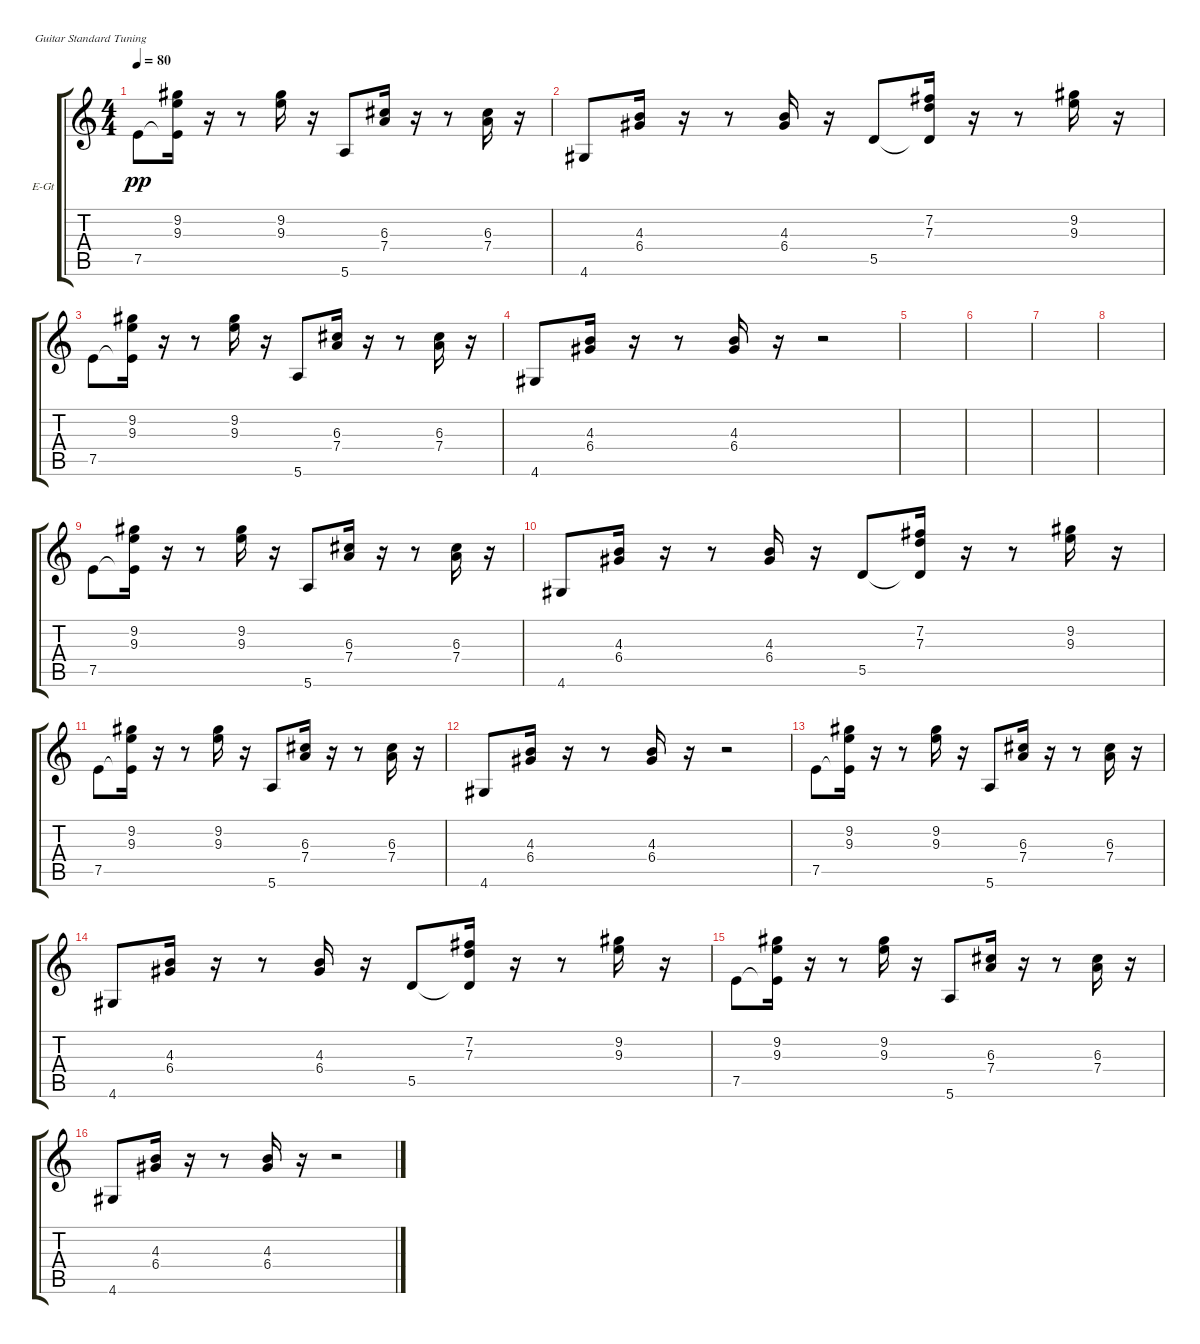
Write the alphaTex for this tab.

\defaultSystemsLayout 4
\bracketExtendMode groupsimilarinstruments
\firstSystemTrackNameOrientation horizontal
\otherSystemsTrackNameOrientation horizontal
\track ("Electric Guitar" "E-Gt") {instrument electricguitarclean}
\staff {score tabs}
\tuning (E4 B3 G3 D3 A2 E2)
\ts (4 4)
\tempo 80
\clef g2
\ks c
7.5.8{dy pp} (7.5{t} 9.3 9.2).16 r.16 r.8 (9.3 9.2).16 r.16 5.6.8 (6.3 7.4).16 r.16 r.8 (6.3 7.4).16 r.16 |
4.6.8 (6.4 4.3).16 r.16 r.8 (6.4 4.3).16 r.16 5.5.8 (5.5{t} 7.3 7.2).16 r.16 r.8 (9.3 9.2).16 r.16 |
7.5.8 (7.5{t} 9.3 9.2).16 r.16 r.8 (9.3 9.2).16 r.16 5.6.8 (6.3 7.4).16 r.16 r.8 (6.3 7.4).16 r.16 |
4.6.8 (6.4 4.3).16 r.16 r.8 (6.4 4.3).16 r.16 r.2 |
|
|
|
|
7.5.8 (7.5{t} 9.3 9.2).16 r.16 r.8 (9.3 9.2).16 r.16 5.6.8 (6.3 7.4).16 r.16 r.8 (6.3 7.4).16 r.16 |
4.6.8 (6.4 4.3).16 r.16 r.8 (6.4 4.3).16 r.16 5.5.8 (5.5{t} 7.3 7.2).16 r.16 r.8 (9.3 9.2).16 r.16 |
7.5.8 (7.5{t} 9.3 9.2).16 r.16 r.8 (9.3 9.2).16 r.16 5.6.8 (6.3 7.4).16 r.16 r.8 (6.3 7.4).16 r.16 |
4.6.8 (6.4 4.3).16 r.16 r.8 (6.4 4.3).16 r.16 r.2 |
7.5.8 (7.5{t} 9.3 9.2).16 r.16 r.8 (9.3 9.2).16 r.16 5.6.8 (6.3 7.4).16 r.16 r.8 (6.3 7.4).16 r.16 |
4.6.8 (6.4 4.3).16 r.16 r.8 (6.4 4.3).16 r.16 5.5.8 (5.5{t} 7.3 7.2).16 r.16 r.8 (9.3 9.2).16 r.16 |
7.5.8 (7.5{t} 9.3 9.2).16 r.16 r.8 (9.3 9.2).16 r.16 5.6.8 (6.3 7.4).16 r.16 r.8 (6.3 7.4).16 r.16 |
4.6.8 (6.4 4.3).16 r.16 r.8 (6.4 4.3).16 r.16 r.2
